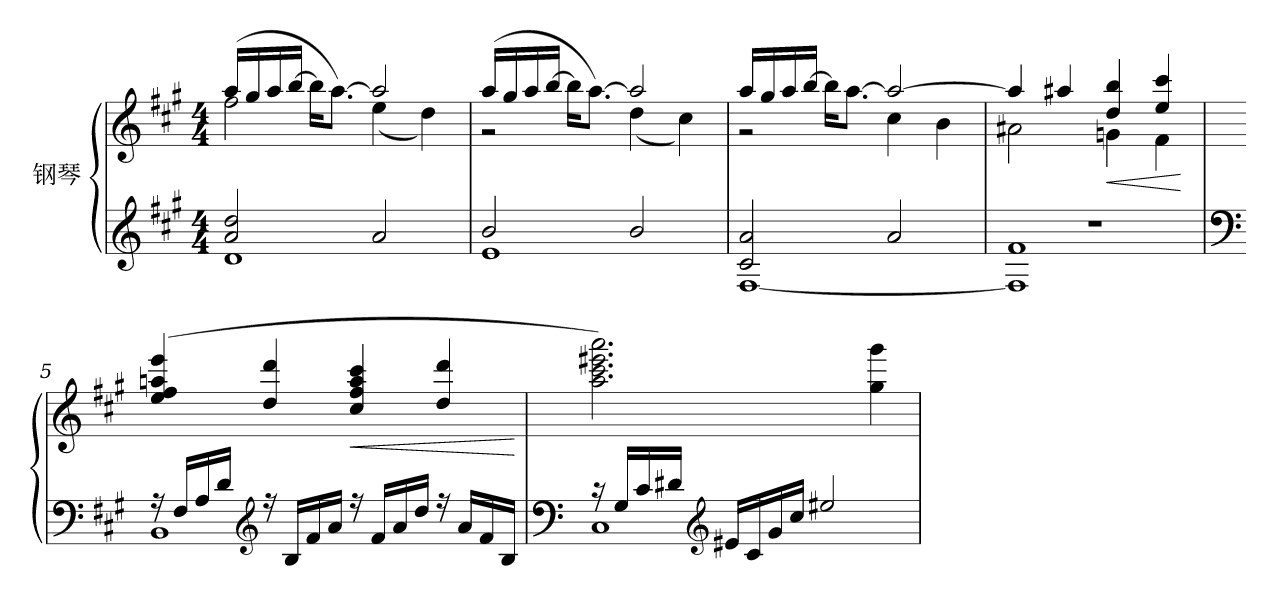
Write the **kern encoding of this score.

**kern	**kern	**dynam
*part1	*part1	*part1
*staff2	*staff1	*staff1/2
*I"钢琴	*	*
*clefG2	*clefG2	*
*k[f#c#g#]	*k[f#c#g#]	*
*M4/4	*M4/4	*
*MM76	*MM76	*
=1	=1	=1
*^	*^	*
2a/ 2dd/	1d	(>16aa/LL	2ff#\	.
.	.	16gg#/	.	.
.	.	16aa/	.	.
.	.	[16bb/JJ	.	.
.	.	16bb\KL]	.	.
.	.	[8.aa\J)	.	.
2a/	.	2aa/]	(<4ee\	.
.	.	.	4dd\)	.
=2	=2	=2	=2	=2
2b/	1e	(>16aa/LL	2r	.
.	.	16gg#/	.	.
.	.	16aa/	.	.
.	.	[16bb/JJ	.	.
.	.	16bb\KL]	.	.
.	.	[8.aa\J)	.	.
2b/	.	2aa/]	(<4dd\	.
.	.	.	4cc#\)	.
=3	=3	=3	=3	=3
2c#/ 2a/	[1F#	16aa/LL	2r	.
.	.	16gg#/	.	.
.	.	16aa/	.	.
.	.	[16bb/JJ	.	.
.	.	16bb\KL]	.	.
.	.	[8.aa\J	.	.
2a/	.	2aa/_	4cc#\	.
.	.	.	4b\	.
=4	=4	=4	=4	=4
1r	1F#] 1f#	4aa/]	2a#X\	.
.	.	4aa#X/	.	.
!	!	!	!	!LO:HP:b
.	.	4dd/ 4bb/	4gn\	<
.	.	4ee/ 4ccc#/	4f#\	.
*v	*v	*	*	*
*	*v	*v	*
.	.	[
!!LO:LB:g=z
=5	=5	=5
*clefF4	*	*
*^	*	*
16r	1BB	(>4ee/ 4ff#/ 4aan/ 4eee/	.
16F#/LL	.	.	.
16A/	.	.	.
16d/JJ	.	.	.
*clefG2	*	*	*
16r	.	4dd/ 4ddd/	.
16B/LL	.	.	.
16f#/	.	.	.
16a/JJ	.	.	.
!	!	!	!LO:HP:b
16r	.	4cc#/ 4ff#/ 4aa/ 4ccc#/	<
16f#/LL	.	.	.
16a/	.	.	.
16dd/JJ	.	.	.
16r	.	4dd/ 4ddd/	.
16a/LL	.	.	.
16f#/	.	.	.
16B/JJ	.	.	.
*v	*v	*	*
.	.	[
=6	=6	=6
*clefF4	*	*
*^	*	*
16r	1C#	2.aa\ 2.ccc#\ 2.eee#X\ 2.aaa\)	.
16G#/LL	.	.	.
16c#/	.	.	.
16d#X/JJ	.	.	.
*clefG2	*	*	*
16e#X/LL	.	.	.
16c#/	.	.	.
16g#/	.	.	.
16cc#/JJ	.	.	.
2ee#X/	.	.	.
.	.	4gg#\ 4ggg#\	.
*v	*v	*	*
=	=	=
*-	*-	*-
